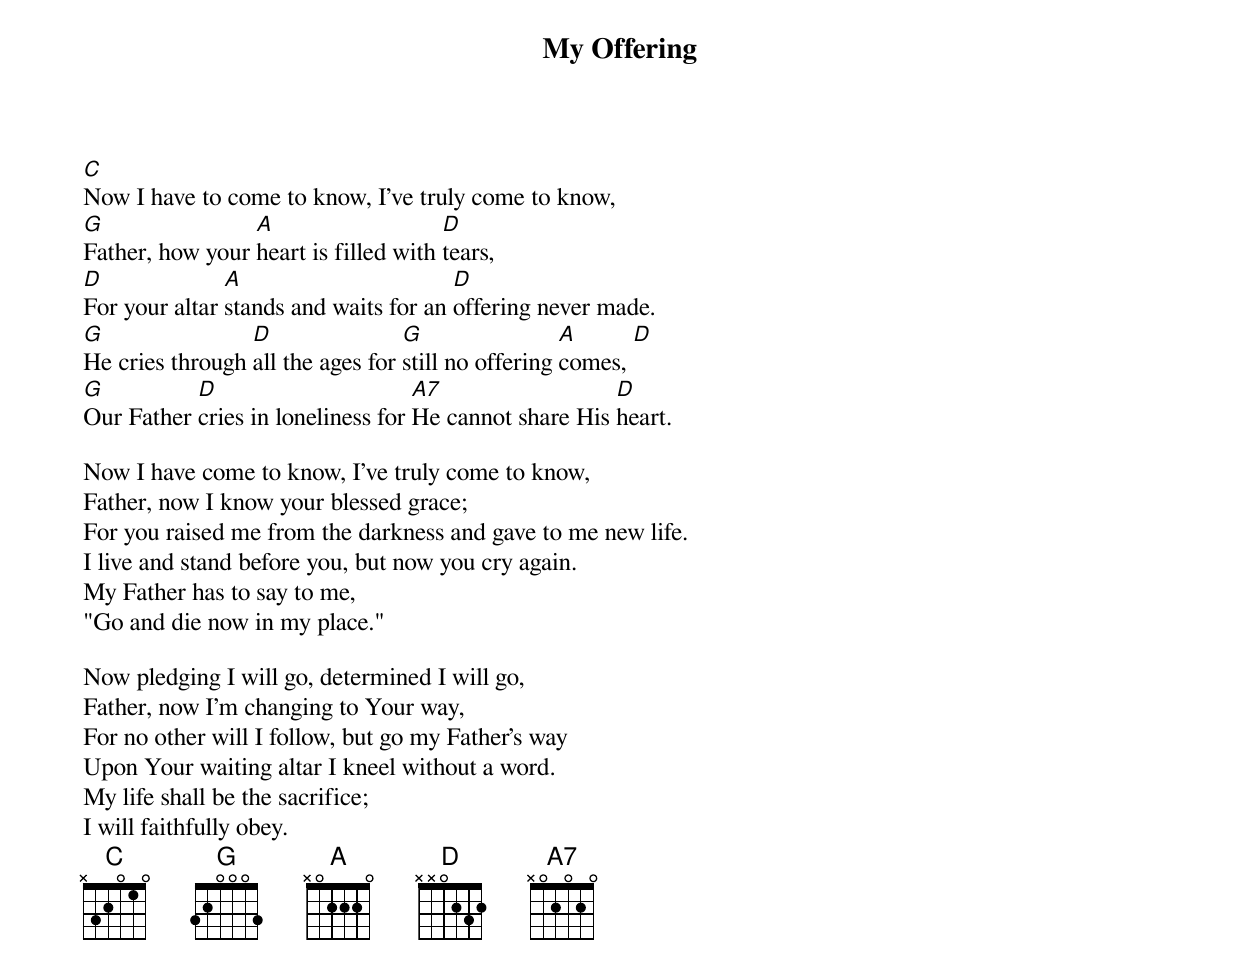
{title: My Offering}
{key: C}

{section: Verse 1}
[C]Now I have to come to know, I've truly come to know,
[G]Father, how your [A]heart is filled with [D]tears,
[D]For your altar [A]stands and waits for an [D]offering never made.
[G]He cries through [D]all the ages for [G]still no offering [A]comes, [D]
[G]Our Father [D]cries in loneliness for [A7]He cannot share His [D]heart.

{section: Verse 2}
Now I have come to know, I've truly come to know,
Father, now I know your blessed grace;
For you raised me from the darkness and gave to me new life.
I live and stand before you, but now you cry again.
My Father has to say to me,
"Go and die now in my place."

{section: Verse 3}
Now pledging I will go, determined I will go,
Father, now I'm changing to Your way,
For no other will I follow, but go my Father's way
Upon Your waiting altar I kneel without a word.
My life shall be the sacrifice;
I will faithfully obey.
